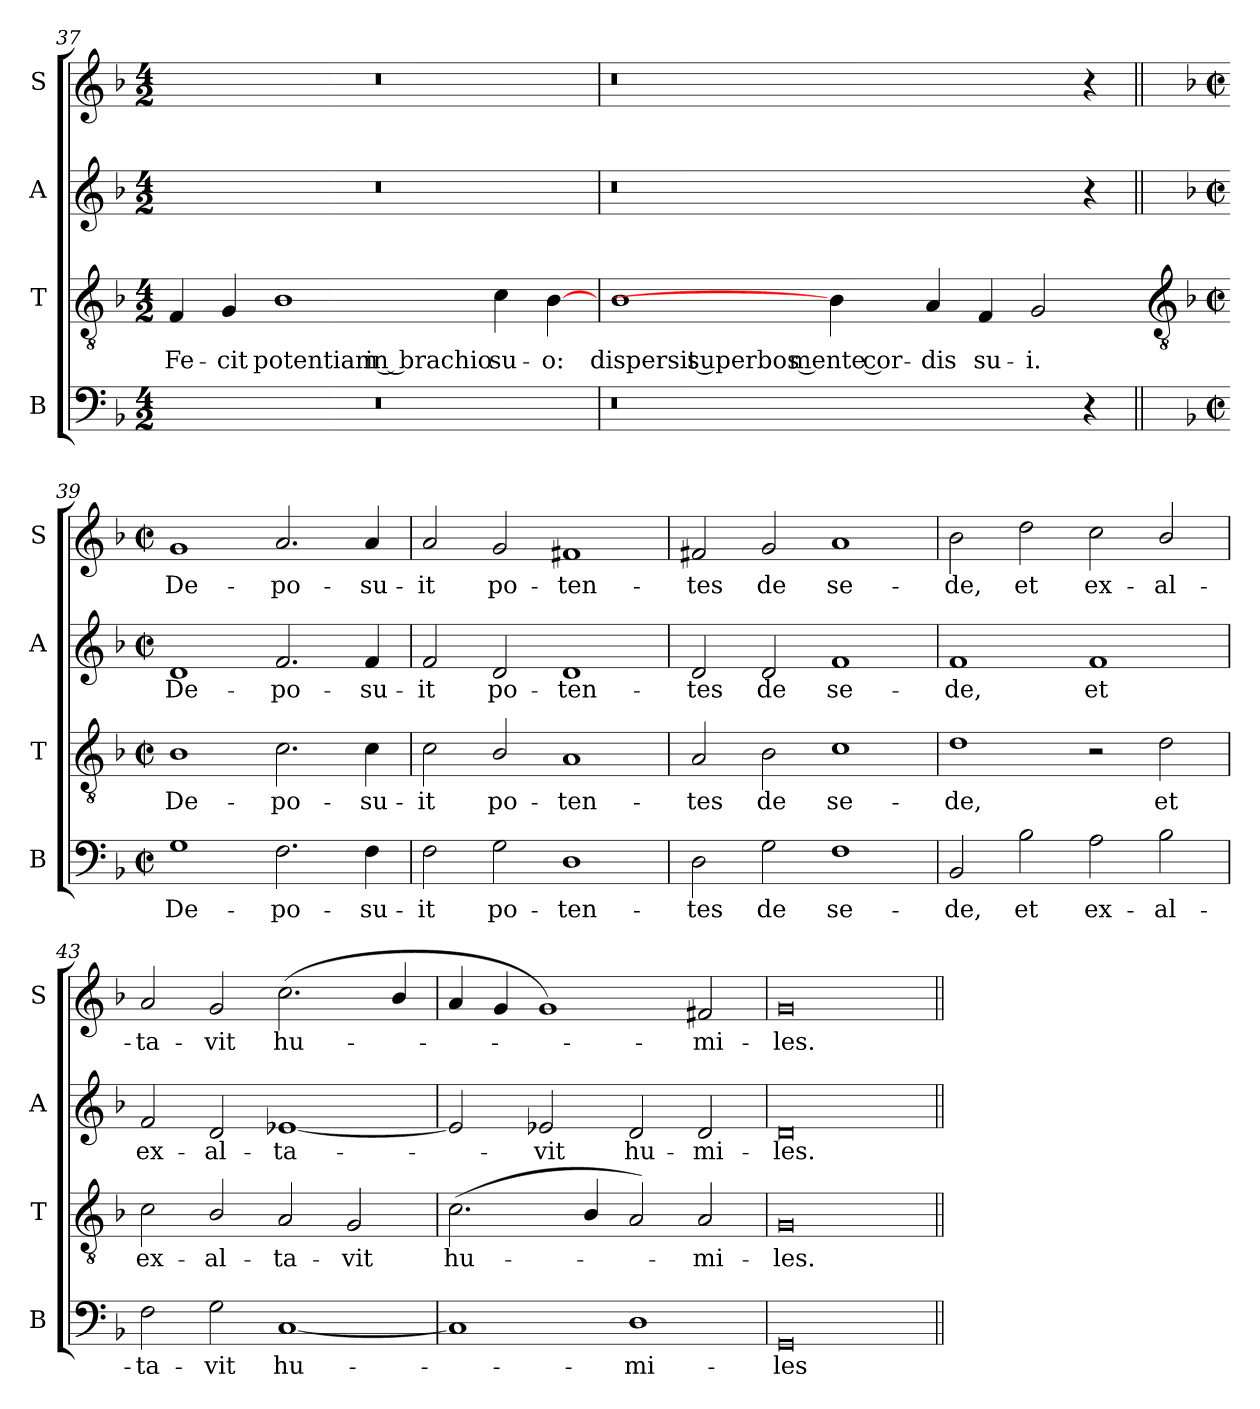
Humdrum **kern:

**kern	**text	**kern	**text	**kern	**text	**kern	**text
*part4	*part4	*part3	*part3	*part2	*part2	*part1	*part1
*staff4	*staff4	*staff3	*staff3	*staff2	*staff2	*staff1	*staff1
*I"B	*	*I"T	*	*I"A	*	*I"S	*
*I'B	*	*I'T	*	*I'A	*	*I'S	*
!!LO:LB:g=z
*clefF4	*	*clefGv2	*	*clefG2	*	*clefG2	*
*k[b-]	*	*k[b-]	*	*k[b-]	*	*k[b-]	*
*F:	*	*F:	*	*F:	*	*F:	*
*M4/2	*	*M4/2	*	*M4/2	*	*M4/2	*
=37	=37	=37	=37	=37	=37	=37	=37
!	!	!	!LO:LY:b	!	!	!	!
0r	.	4F	Fe-	0r	.	0r	.
!	!	!	!LO:LY:b	!	!	!	!
.	.	4G	-cit	.	.	.	.
!	!	!	!LO:LY:b	!	!	!	!
.	.	1B-	potentiam in brachio	.	.	.	.
!	!	!	!LO:LY:b	!	!	!	!
.	.	4c	su-	.	.	.	.
!	!	!	!LO:LY:b	!	!	!	!
.	.	[4B-	-o:	.	.	.	.
=38	=38	=38	=38	=38	=38	=38	=38
!	!	!	!LO:LY:b	!	!	!	!
0r	.	1B-	dispersit superbos mente cor-	0r	.	0r	.
.	.	4B-]	.	.	.	.	.
!	!	!	!LO:LY:b	!	!	!	!
.	.	4A	-dis	.	.	.	.
!	!	!	!LO:LY:b	!	!	!	!
.	.	4F	su-	.	.	.	.
!	!	!	!LO:LY:b	!	!	!	!
.	.	2G	-i.	.	.	.	.
4r	.	.	.	4r	.	4r	.
!!LO:LB:g=z
=39||	=39||	=39-	=39||	=39||	=39||	=39||	=39||
*	*	*clefGv2	*	*	*	*	*
*k[b-]	*	*	*	*k[b-]	*	*k[b-]	*
*F:	*	*	*	*F:	*	*F:	*
*M4/2	*	*M4/2	*	*M4/2	*	*M4/2	*
*met(c|)	*	*met(c|)	*	*met(c|)	*	*met(c|)	*
!	!LO:LY:b	!	!LO:LY:b	!	!LO:LY:b	!	!LO:LY:b
1G	De-	1B-	De-	1d	De-	1g	De-
!	!LO:LY:b	!	!LO:LY:b	!	!LO:LY:b	!	!LO:LY:b
2.F	-po-	2.c	-po-	2.f	-po-	2.a	-po-
!	!LO:LY:b	!	!LO:LY:b	!	!LO:LY:b	!	!LO:LY:b
4F	-su-	4c	-su-	4f	-su-	4a	-su-
=40	=40	=40	=40	=40	=40	=40	=40
!	!LO:LY:b	!	!LO:LY:b	!	!LO:LY:b	!	!LO:LY:b
2F	-it	2c	-it	2f	-it	2a	-it
!	!LO:LY:b	!	!LO:LY:b	!	!LO:LY:b	!	!LO:LY:b
2G	po-	2B-/	po-	2d	po-	2g	po-
!	!LO:LY:b	!	!LO:LY:b	!	!LO:LY:b	!	!LO:LY:b
1D	-ten-	1A	-ten-	1d	-ten-	1f#X	-ten-
=41	=41	=41	=41	=41	=41	=41	=41
!	!LO:LY:b	!	!LO:LY:b	!	!LO:LY:b	!	!LO:LY:b
2D	-tes	2A	-tes	2d	-tes	2f#	-tes
!	!LO:LY:b	!	!LO:LY:b	!	!LO:LY:b	!	!LO:LY:b
2G	de	2B-	de	2d	de	2g	de
!	!LO:LY:b	!	!LO:LY:b	!	!LO:LY:b	!	!LO:LY:b
1F	se-	1c	se-	1f	se-	1a	se-
=42	=42	=42	=42	=42	=42	=42	=42
!	!LO:LY:b	!	!LO:LY:b	!	!LO:LY:b	!	!LO:LY:b
2BB-	-de,	1d	-de,	1f	-de,	2b-	-de,
!	!LO:LY:b	!	!	!	!	!	!LO:LY:b
2B-	et	.	.	.	.	2dd	et
!	!LO:LY:b	!	!	!	!LO:LY:b	!	!LO:LY:b
2A	ex-	2r	.	1f	et	2cc	ex-
!	!LO:LY:b	!	!LO:LY:b	!	!	!	!LO:LY:b
2B-	-al-	2d	et	.	.	2b-/	-al-
=43	=43	=43	=43	=43	=43	=43	=43
!	!LO:LY:b	!	!LO:LY:b	!	!LO:LY:b	!	!LO:LY:b
2F	-ta-	2c	ex-	2f	ex-	2a	-ta-
!	!LO:LY:b	!	!LO:LY:b	!	!LO:LY:b	!	!LO:LY:b
2G	-vit	2B-/	-al-	2d	-al-	2g	-vit
!	!LO:LY:b	!	!LO:LY:b	!	!LO:LY:b	!	!LO:LY:b
[1C	hu-	2A	-ta-	[1e-X	-ta-	(<2.cc	hu-
!	!	!	!LO:LY:b	!	!	!	!
.	.	2G	-vit	.	.	.	.
.	.	.	.	.	.	4b-/	.
=44	=44	=44	=44	=44	=44	=44	=44
!	!	!	!LO:LY:b	!	!	!	!
1C]	.	(<2.c	hu-	2e-]	.	4a	.
.	.	.	.	.	.	4g	.
!	!	!	!	!	!LO:LY:b	!	!
.	.	.	.	2e-	vit	1g)	.
.	.	4B-/	.	.	.	.	.
!	!LO:LY:b	!	!	!	!LO:LY:b	!	!
1D	mi-	2A)	.	2d	hu-	.	.
!	!	!	!LO:LY:b	!	!LO:LY:b	!	!LO:LY:b
.	.	2A	mi-	2d	-mi-	2f#X	mi-
=45	=45	=45	=45	=45	=45	=45	=45
!	!LO:LY:b	!	!LO:LY:b	!	!LO:LY:b	!	!LO:LY:b
0GG	-les	0G	-les.	0d	-les.	0g	-les.
=||	=||	=||	=||	=||	=||	=||	=||
*-	*-	*-	*-	*-	*-	*-	*-
